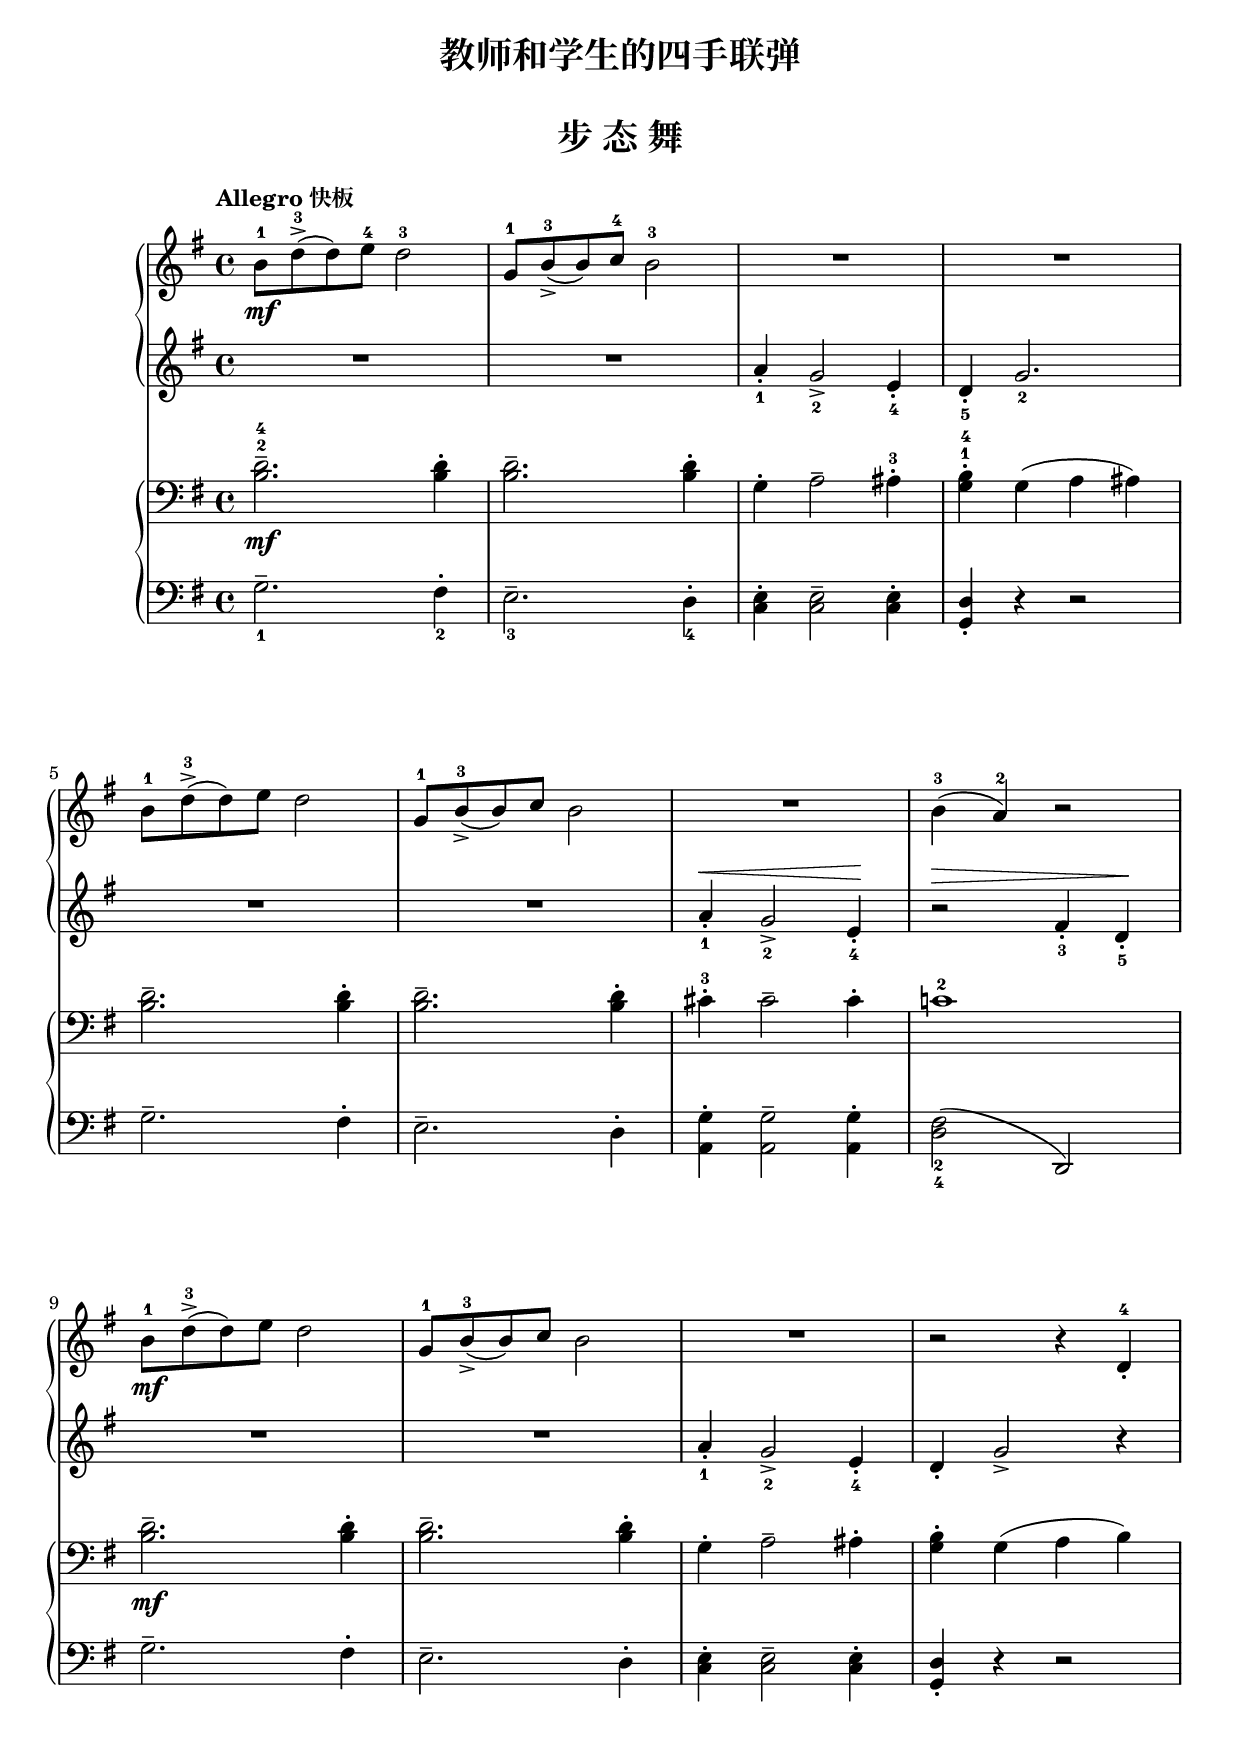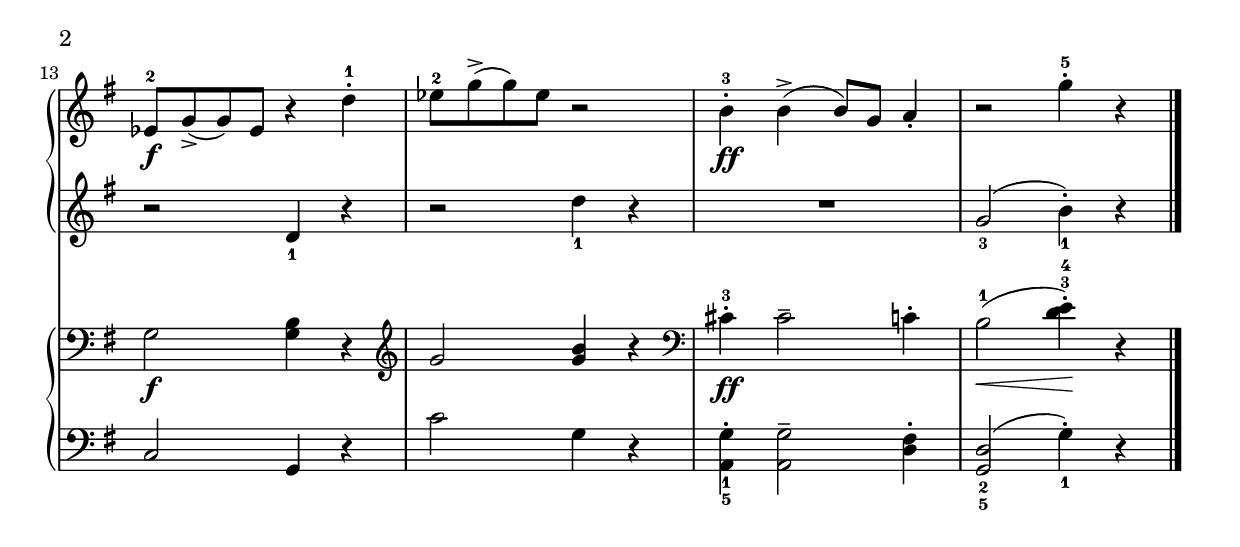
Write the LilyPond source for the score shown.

\version "2.18.2"

upperA = \relative c'' {
  \clef treble
  \key g \major
  \time 4/4
  \tempo "Allegro 快板"
  
  b8-1\mf d-3->( d) e-4 d2-3 |
  g,8-1 b-3_>( b) c-4 b2-3 |
  R1 |
  R1 |\break
  
  b8-1 d-3->( d) e d2 |
  g,8-1 b-3_>( b) c b2 |
  R1 |
  b4-3( a-2) r2 |\break
  
  b8-1\mf d-3->( d) e d2 |
  g,8-1 b-3_>( b) c b2 |
  R1 |
  r2 r4 d,-4_. |\break
  
  ees8-2\f g_>( g) ees r4 d'-1-. |
  ees8-2 g->( g) ees r2 |
  b4-3-.\ff b->( b8) g a4_. |
  r2 g'4-5-. r4 |\bar"|."
}

upperB = \relative c'' {
  \clef treble
  \key g \major
  \time 4/4
  \dynamicUp
  
  R1 |
  R1 |
  a4_1_. g2_2_> e4_4_. |
  d4_5_. g2._2 |\break
  
  R1 |
  R1 |
  a4_1_.\< g2_2_> e4_4_.\! |
  r2 \> fis4_3_. d_5_.\! |\break
  
  R1 |
  R1 |
  a'4_1_. g2_2_> e4_4_. |
  d4_. g2_> r4 |\break
  
  r2 d4_1 r |
  r2 d'4_1 r |
  R1 |
  g,2_3( b4_1-.) r4 |\bar"|."
}


lowerA = \relative c {
  \clef bass
  \key g \major
  \time 4/4
  
  <b' d>2.-2-4--\mf q4-. |
  q2.-- q4-. |
  g4-. a2-- ais4-3-. |
  <g b>4-1-4-. g4( a ais) |\break
  
  <b d>2.-- q4-. |
  q2.-- q4-. |
  cis4-3-. cis2-- cis4-. |
  c!1-2 |\break
  
  <b d>2.--\mf q4-. |
  q2.-- q4-. |
  g4-. a2-- ais4-. |
  <g b>4-. g4( a b) |\break
  
  g2\f <g b>4 r \clef treble |
  g'2 <g b>4 r \clef bass |
  cis,4-3-.\ff cis2-- c!4-. |
  b2-1(\< <d e>4-3-4-.\!) r4 |\bar"|."
}

lowerB = \relative c {
  \clef bass
  \key g \major
  \time 4/4
  \dynamicUp
  
  g'2._1-- fis4_2-. |
  e2._3-- d4_4-. |
  <c e>4-. q2-- q4-. |
  <g d'>4_. r4 r2 |\break
  
  g'2.-- fis4-. |
  e2.-- d4-. |
  <a g'>4-. q2-- q4-. |
  <d fis>2_2_4( d,2) |\break
  
  g'2.-- fis4-. |
  e2.-- d4-. |
  <c e>4-. q2-- q4-. |
  <g d'>4_. r4 r2 |\break
  
  c2 g4 r |
  c'2 g4 r |
  <a, g'>4_1_5-. q2-- <d fis>4-. |
  <g, d'>2_2_5( g'4_1-.) r4 |\bar"|."
}

\paper {
  print-all-headers = ##t
}

\header {
  title = "教师和学生的四手联弹"
  subtitle = ##f
}
\markup { \vspace #1 }

\score {
  \header {
    title = "步 态 舞"
    subtitle = ##f
  }
  <<
    \new GrandStaff <<
      \new Staff = "upper" \upperA
      \new Staff = "lower" \upperB
    >>
    \new GrandStaff <<
      \new Staff = "upper" \lowerA
      \new Staff = "lower" \lowerB
    >>
  >>
  \layout { }
  \midi { }
}
